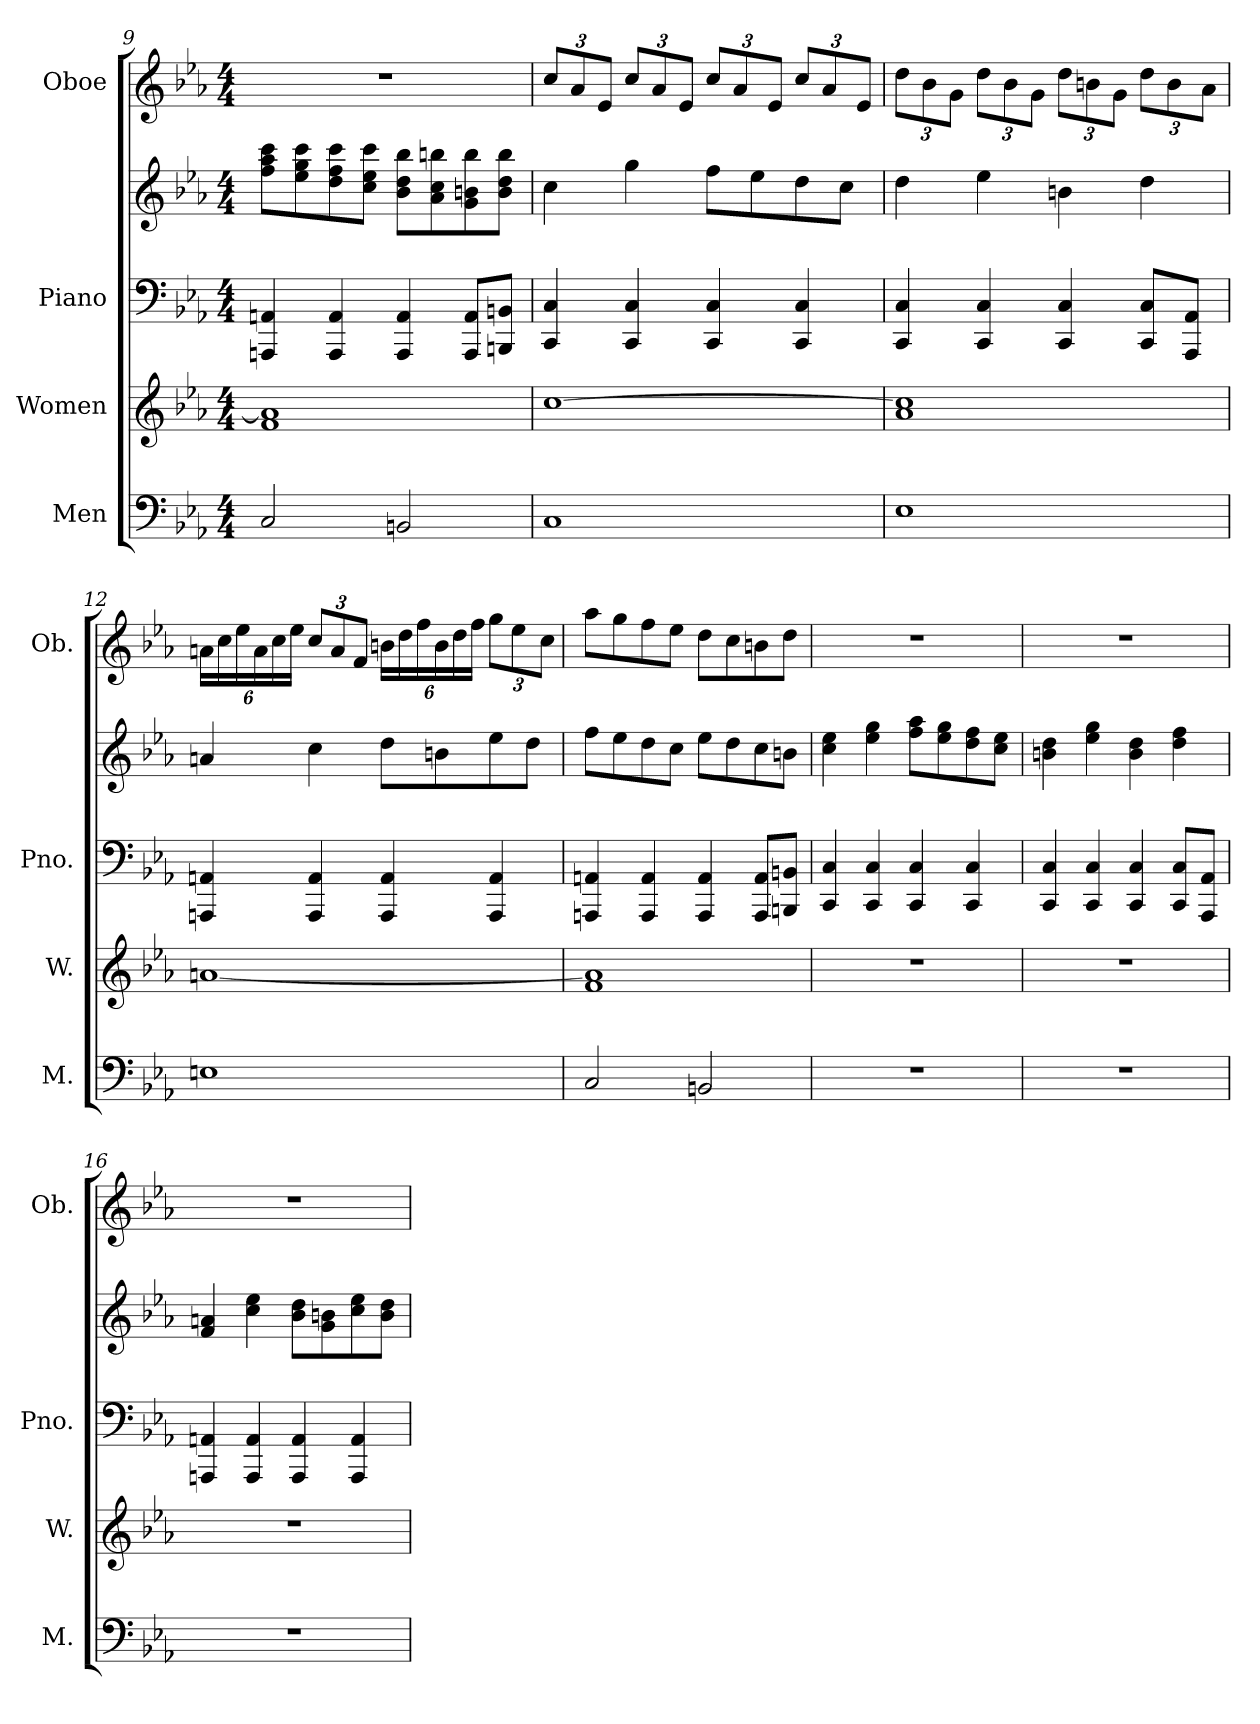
**kern	**kern	**kern	**kern	**kern
*part4	*part3	*part2	*part2	*part1
*staff5	*staff4	*staff3	*staff2	*staff1
*I"Men	*I"Women	*I"Piano	*	*I"Oboe
*I'M.	*I'W.	*I'Pno.	*	*I'Ob.
*clefF4	*clefG2	*clefF4	*clefG2	*clefG2
*k[b-e-a-]	*k[b-e-a-]	*k[b-e-a-]	*k[b-e-a-]	*k[b-e-a-]
*M4/4	*M4/4	*M4/4	*M4/4	*M4/4
=9	=9	=9	=9	=9
2C/	1f 1a]	4AAAn/ 4AAn/	8ff\ 8aa-\ 8ccc\L	1r
.	.	.	8ee-\ 8gg\ 8ccc\	.
.	.	4AAA/ 4AA/	8dd\ 8ff\ 8ccc\	.
.	.	.	8cc\ 8ee-\ 8ccc\J	.
2BBn/	.	4AAA/ 4AA/	8b-\ 8dd\ 8bb-\L	.
.	.	.	8a-\ 8cc\ 8bbn\	.
.	.	8AAA/ 8AA/L	8g\ 8bn\ 8bb\	.
.	.	8BBBn/ 8BBn/J	8b\ 8dd\ 8bb\J	.
!!LO:LB:g=z
=10	=10	=10	=10	=10
*	*	*	*	*Xbrackettup
1C	[1cc	4CC/ 4C/	4cc\	12cc/L
.	.	.	.	12a-/
.	.	.	.	12e-/J
.	.	4CC/ 4C/	4gg\	12cc/L
.	.	.	.	12a-/
.	.	.	.	12e-/J
.	.	4CC/ 4C/	8ff\L	12cc/L
.	.	.	.	12a-/
.	.	.	8ee-\	.
.	.	.	.	12e-/J
.	.	4CC/ 4C/	8dd\	12cc/L
.	.	.	.	12a-/
.	.	.	8cc\J	.
.	.	.	.	12e-/J
=11	=11	=11	=11	=11
1E-	1a- 1cc]	4CC/ 4C/	4dd\	12dd\L
.	.	.	.	12b-\
.	.	.	.	12g\J
.	.	4CC/ 4C/	4ee-\	12dd\L
.	.	.	.	12b-\
.	.	.	.	12g\J
.	.	4CC/ 4C/	4bn\	12dd\L
.	.	.	.	12bn\
.	.	.	.	12g\J
.	.	8CC/ 8C/L	4dd\	12dd\L
.	.	.	.	12b\
.	.	8AAA-/ 8AA-/J	.	.
.	.	.	.	12a-\J
!!LO:PB:g=z
=12	=12	=12	=12	=12
1En	[1an	4AAAn/ 4AAn/	4an/	24an\LL
.	.	.	.	24cc\
.	.	.	.	24ee-\
.	.	.	.	24a\
.	.	.	.	24cc\
.	.	.	.	24ee-\JJ
.	.	4AAA/ 4AA/	4cc\	12cc/L
.	.	.	.	12a/
.	.	.	.	12f/J
.	.	4AAA/ 4AA/	8dd\L	24bn\LL
.	.	.	.	24dd\
.	.	.	.	24ff\
.	.	.	8bn\	24b\
.	.	.	.	24dd\
.	.	.	.	24ff\JJ
.	.	4AAA/ 4AA/	8ee-\	12gg\L
.	.	.	.	12ee-\
.	.	.	8dd\J	.
.	.	.	.	12cc\J
=13	=13	=13	=13	=13
2C/	1f 1a]	4AAAn/ 4AAn/	8ff\L	8aa-\L
.	.	.	8ee-\	8gg\
.	.	4AAA/ 4AA/	8dd\	8ff\
.	.	.	8cc\J	8ee-\J
2BBn/	.	4AAA/ 4AA/	8ee-\L	8dd\L
.	.	.	8dd\	8cc\
.	.	8AAA/ 8AA/L	8cc\	8bn\
.	.	8BBBn/ 8BBn/J	8bn\J	8dd\J
=14	=14	=14	=14	=14
1r	1r	4CC/ 4C/	4cc\ 4ee-\	1r
.	.	4CC/ 4C/	4ee-\ 4gg\	.
.	.	4CC/ 4C/	8ff\ 8aa-\L	.
.	.	.	8ee-\ 8gg\	.
.	.	4CC/ 4C/	8dd\ 8ff\	.
.	.	.	8cc\ 8ee-\J	.
=15	=15	=15	=15	=15
1r	1r	4CC/ 4C/	4bn\ 4dd\	1r
.	.	4CC/ 4C/	4ee-\ 4gg\	.
.	.	4CC/ 4C/	4b\ 4dd\	.
.	.	8CC/ 8C/L	4dd\ 4ff\	.
.	.	8AAA-/ 8AA-/J	.	.
!!LO:LB:g=z
=16	=16	=16	=16	=16
1r	1r	4AAAn/ 4AAn/	4f/ 4an/	1r
.	.	4AAA/ 4AA/	4cc\ 4ee-\	.
.	.	4AAA/ 4AA/	8b-\ 8dd\L	.
.	.	.	8g\ 8bn\	.
.	.	4AAA/ 4AA/	8cc\ 8ee-\	.
.	.	.	8b\ 8dd\J	.
=	=	=	=	=
*-	*-	*-	*-	*-
